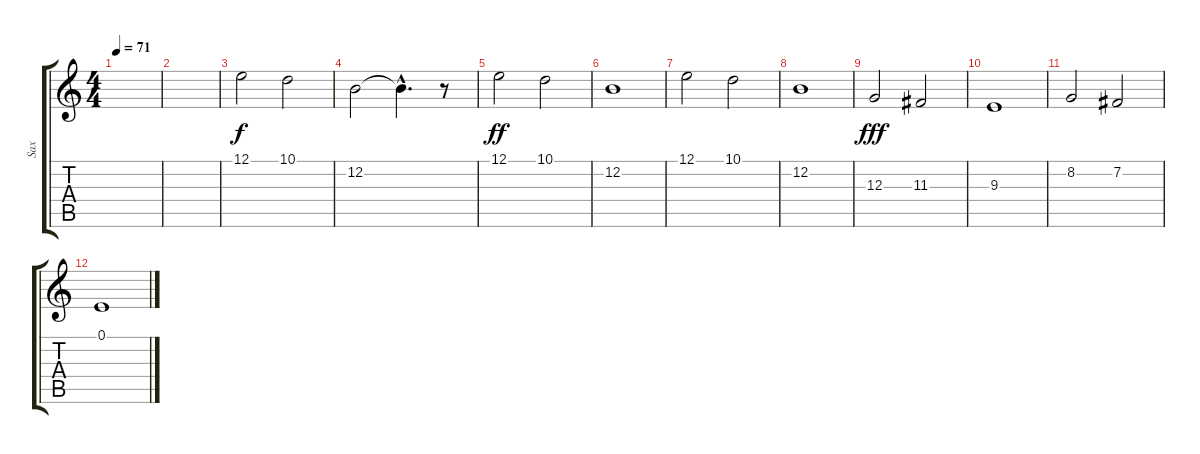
\track ("Sax" "Sax") {instrument altosax}
\staff {score tabs}
\tuning (E4 B3 G3 D3 A2 E2) {hide}
\ts (4 4)
\tempo 71
\clef g2
\ks c
|
|
12.1.2 10.1.2 |
12.2.2 12.2{hac t}.4{d dy f} r.8 |
12.1.2{dy ff balance 2} 10.1.2 |
12.2.1 |
12.1.2 10.1.2{balance 2} |
12.2.1 |
12.3.2{dy fff} 11.3.2{balance 2} |
9.3.1 |
8.2.2 7.2.2{balance 2} |
0.1.1
